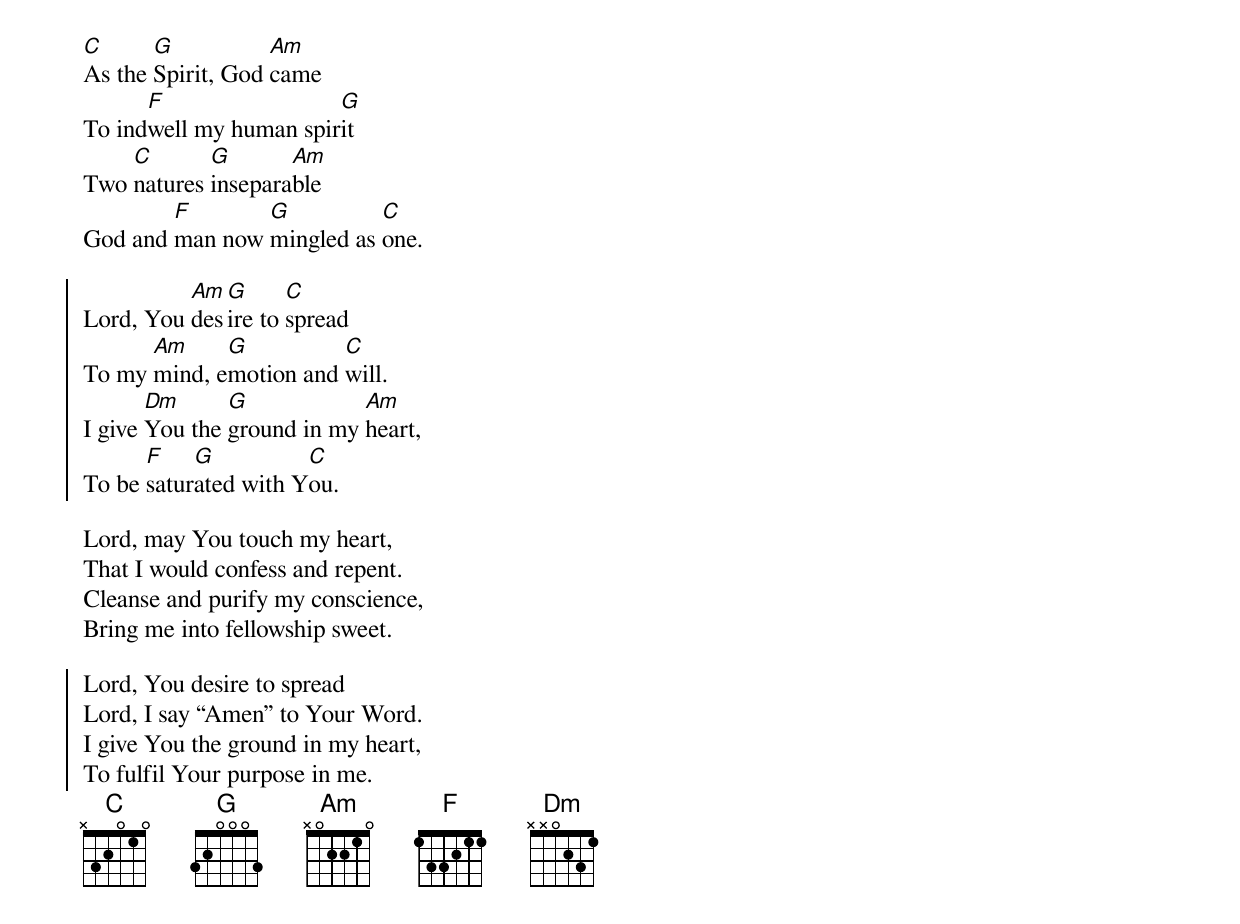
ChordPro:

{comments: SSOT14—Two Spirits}

[C]As the [G]Spirit, God [Am]came
To ind[F]well my human spir[G]it
Two [C]natures [G]insepara[Am]ble
God and [F]man now [G]mingled as [C]one.

{start_of_chorus}
Lord, You [Am]des[G]ire to [C]spread
To my [Am]mind, e[G]motion and [C]will.
I give [Dm]You the [G]ground in my [Am]heart,
To be [F]satur[G]ated with Y[C]ou.
{end_of_chorus}

Lord, may You touch my heart,
That I would confess and repent.
Cleanse and purify my conscience,
Bring me into fellowship sweet.

{start_of_chorus}
Lord, You desire to spread
Lord, I say “Amen” to Your Word.
I give You the ground in my heart,
To fulfil Your purpose in me.
{end_of_chorus}
